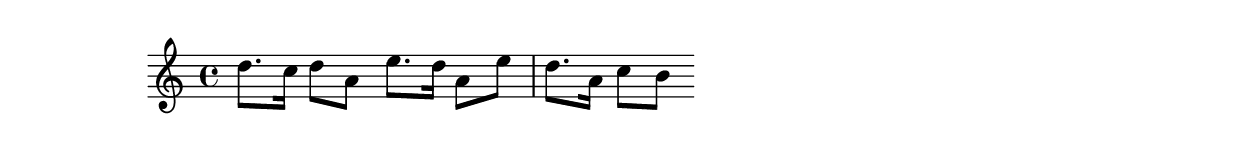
\version "2.19.82"
\language "english"

\header {
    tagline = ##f
}

\layout {}

\paper {}

\score {
    {
        d''8.
        [
        c''16
        ]
        d''8
        [
        a'8
        ]
        e''8.
        [
        d''16
        ]
        a'8
        [
        e''8
        ]
        d''8.
        [
        a'16
        ]
        c''8
        [
        b'8
        ]
    }
}